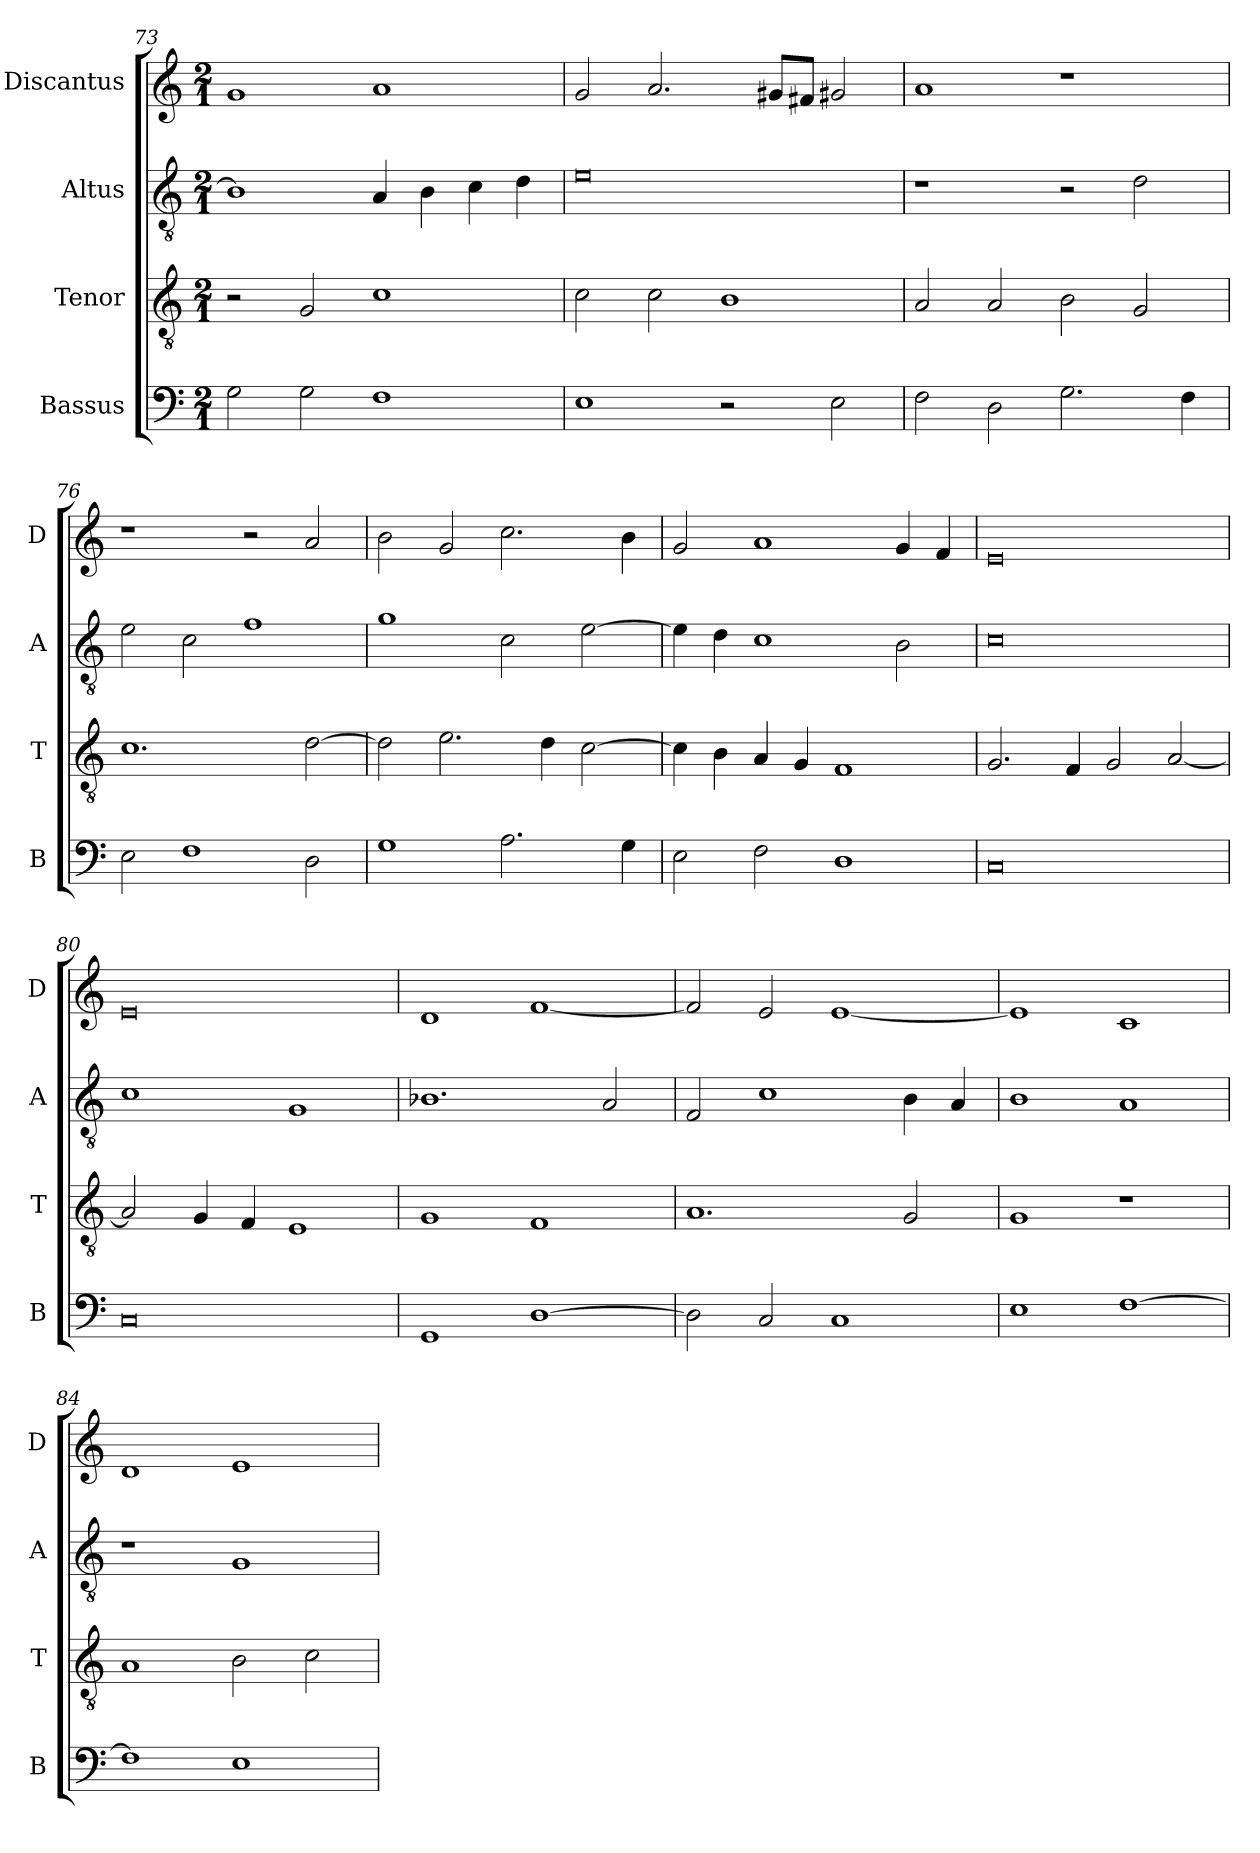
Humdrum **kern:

**kern	**kern	**kern	**kern
*part4	*part3	*part2	*part1
*staff4	*staff3	*staff2	*staff1
*I"Bassus	*I"Tenor	*I"Altus	*I"Discantus
*I'B	*I'T	*I'A	*I'D
*clefF4	*clefGv2	*clefGv2	*clefG2
*k[]	*k[]	*k[]	*k[]
*M2/1	*M2/1	*M2/1	*M2/1
=73	=73	=73	=73
2G\	2r	1B]	1g
2G\	2G/	.	.
1F	1c	4A/	1a
.	.	4B\	.
.	.	4c\	.
.	.	4d\	.
=74	=74	=74	=74
1E	2c\	0e	2g/
.	2c\	.	2.a/
2r	1B	.	.
.	.	.	8g#X/L
.	.	.	8f#X/J
2E\	.	.	2g#X/
=75	=75	=75	=75
2F\	2A/	1r	1a
2D\	2A/	.	.
2.G\	2B\	2r	1r
.	2G/	2d\	.
4F\	.	.	.
=76	=76	=76	=76
2E\	1.c	2e\	1r
1F	.	2c\	.
.	.	1f	2r
2D\	[2d\	.	2a/
=77	=77	=77	=77
1G	2d\]	1g	2b\
.	2.e\	.	2g/
2.A\	.	2c\	2.cc\
.	4d\	.	.
.	[2c\	[2e\	.
4G\	.	.	4b\
=78	=78	=78	=78
2E\	4c\]	4e\]	2g/
.	4B\	4d\	.
2F\	4A/	1c	1a
.	4G/	.	.
1D	1F	.	.
.	.	2B\	4g/
.	.	.	4f/
=79	=79	=79	=79
0C	2.G/	0c	0e
.	4F/	.	.
.	2G/	.	.
.	[2A/	.	.
=80	=80	=80	=80
0C	2A/]	1c	0e
.	4G/	.	.
.	4F/	.	.
.	1E	1G	.
=81	=81	=81	=81
1GG	1G	1.B-X	1d
[1D	1F	.	[1f
.	.	2A/	.
=82	=82	=82	=82
2D\]	1.A	2F/	2f/]
2C/	.	1c	2e/
1C	.	.	[1e
.	2G/	4B\	.
.	.	4A/	.
=83	=83	=83	=83
1E	1G	1B	1e]
[1F	1r	1A	1c
=84	=84	=84	=84
1F]	1A	1r	1d
1E	2B\	1G	1e
.	2c\	.	.
=	=	=	=
*-	*-	*-	*-
